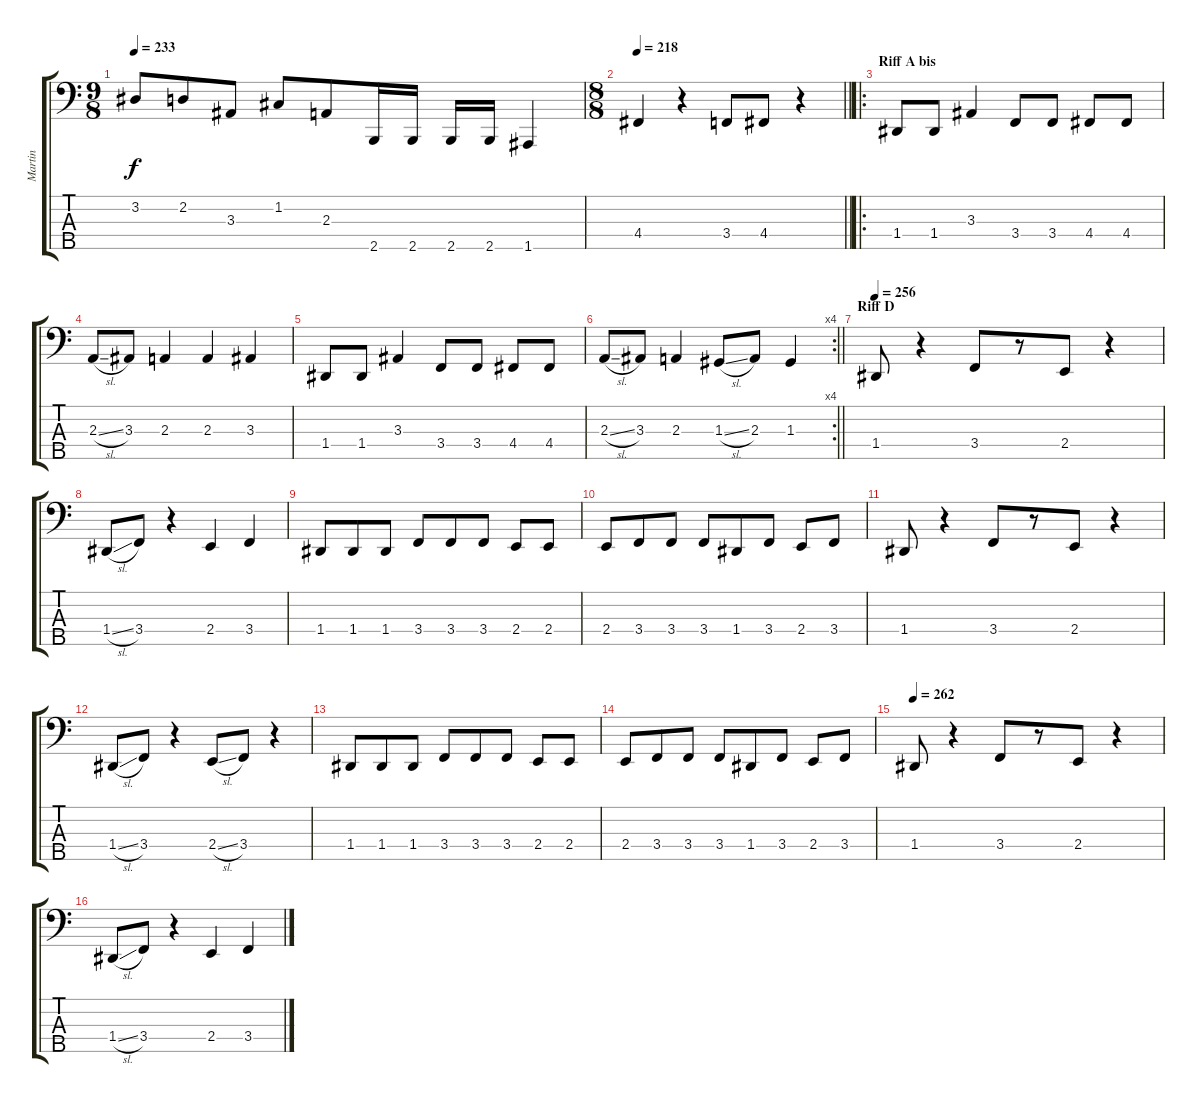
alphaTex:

\track ("Martin" "Martin") {instrument electricbassfinger}
\staff {score tabs}
\tuning (F2 C2 G1 D1 A0) {hide}
\ts (9 8)
\tempo 233
\clef f4
\ks c
3.2.8{dy f} 2.2.8 3.3.8 1.2.8 2.3.8 2.5.16 2.5.16 2.5.16 2.5.16 1.5.4 |
\ts (8 8)
\tempo 218
\barLineRight lightlight
4.4.4 r.4 3.4.8 4.4.8 r.4 |
\ro
\section ("" "Riff A bis")
1.4.8 1.4.8 3.3.4 3.4.8 3.4.8 4.4.8 4.4.8 |
2.3{sl}.8 3.3.8 2.3.4 2.3.4 3.3.4 |
1.4.8 1.4.8 3.3.4 3.4.8 3.4.8 4.4.8 4.4.8 |
\rc 4
\barLineRight lightlight
2.3{sl}.8 3.3.8 2.3.4 1.3{sl}.8 2.3.8 1.3.4 |
\section ("" "Riff D")
\tempo 256
1.4.8 r.4 3.4.8 r.8 2.4.8 r.4 |
1.4{sl}.8 3.4.8 r.4 2.4.4 3.4.4 |
1.4.8 1.4.8 1.4.8 3.4.8 3.4.8 3.4.8 2.4.8 2.4.8 |
2.4.8 3.4.8 3.4.8 3.4.8 1.4.8 3.4.8 2.4.8 3.4.8 |
1.4.8 r.4 3.4.8 r.8 2.4.8 r.4 |
1.4{sl}.8 3.4.8 r.4 2.4{sl}.8 3.4.8 r.4 |
1.4.8 1.4.8 1.4.8 3.4.8 3.4.8 3.4.8 2.4.8 2.4.8 |
2.4.8 3.4.8 3.4.8 3.4.8 1.4.8 3.4.8 2.4.8 3.4.8 |
\tempo 262
1.4.8 r.4 3.4.8 r.8 2.4.8 r.4 |
1.4{sl}.8 3.4.8 r.4 2.4.4 3.4.4
